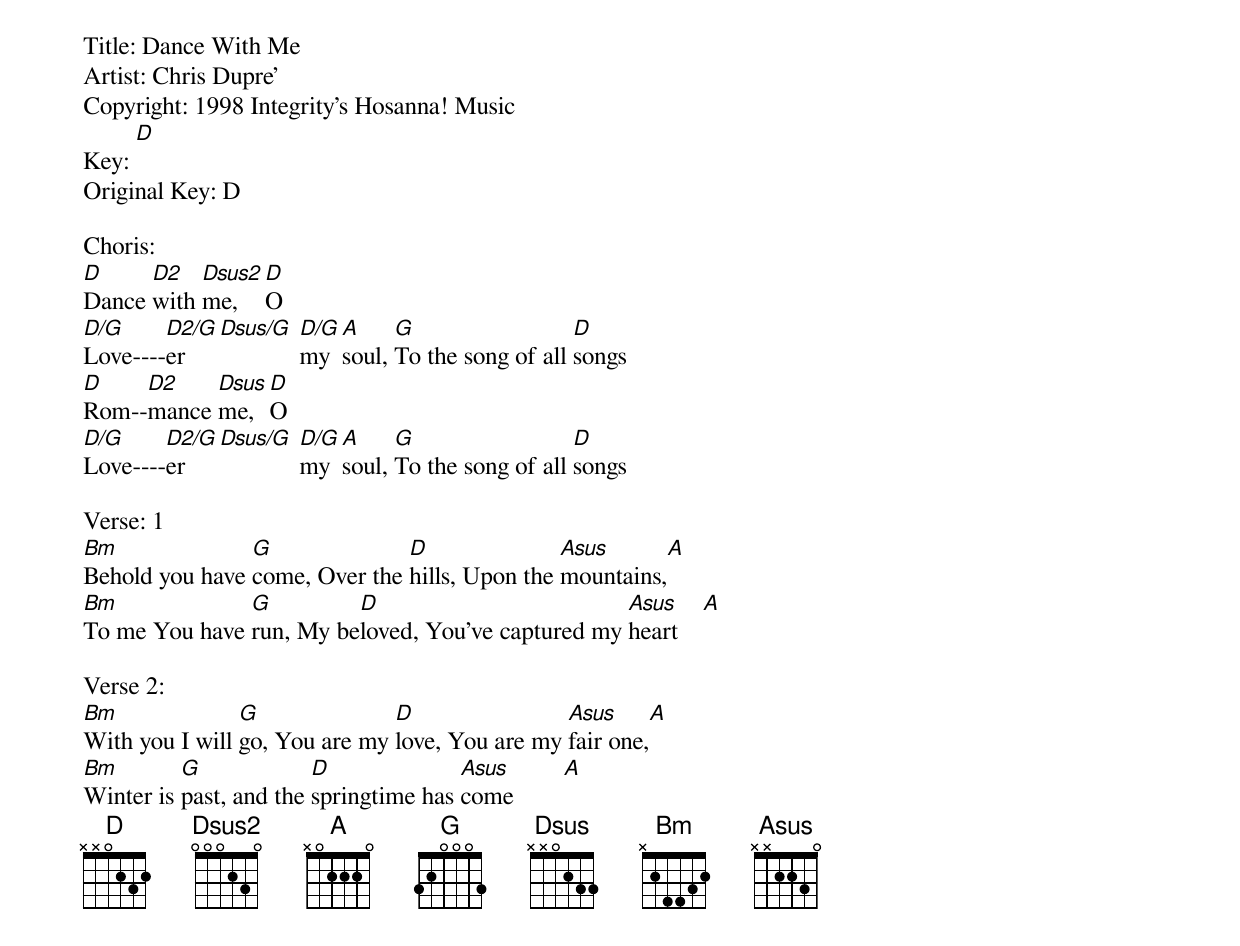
Title: Dance With Me
Artist: Chris Dupre'
Copyright: 1998 Integrity’s Hosanna! Music
Key: [D]
Original Key: D

Choris:
[D]Dance [D2]with [Dsus2]me, [D]O
[D/G]Love----[D2/G]er [Dsus/G] [D/G]my [A]soul, [G]To the song of all [D]songs
[D]Rom--[D2]mance [Dsus]me, [D]O
[D/G]Love----[D2/G]er [Dsus/G] [D/G]my [A]soul, [G]To the song of all [D]songs

Verse: 1
[Bm]Behold you have [G]come, Over the [D]hills, Upon the [Asus]mountains,[A]
[Bm]To me You have [G]run, My be[D]loved, You’ve captured my [Asus]heart    [A]

Verse 2:
[Bm]With you I will [G]go, You are my [D]love, You are my [Asus]fair one,[A]
[Bm]Winter is [G]past, and the [D]springtime has [Asus]come        [A]
